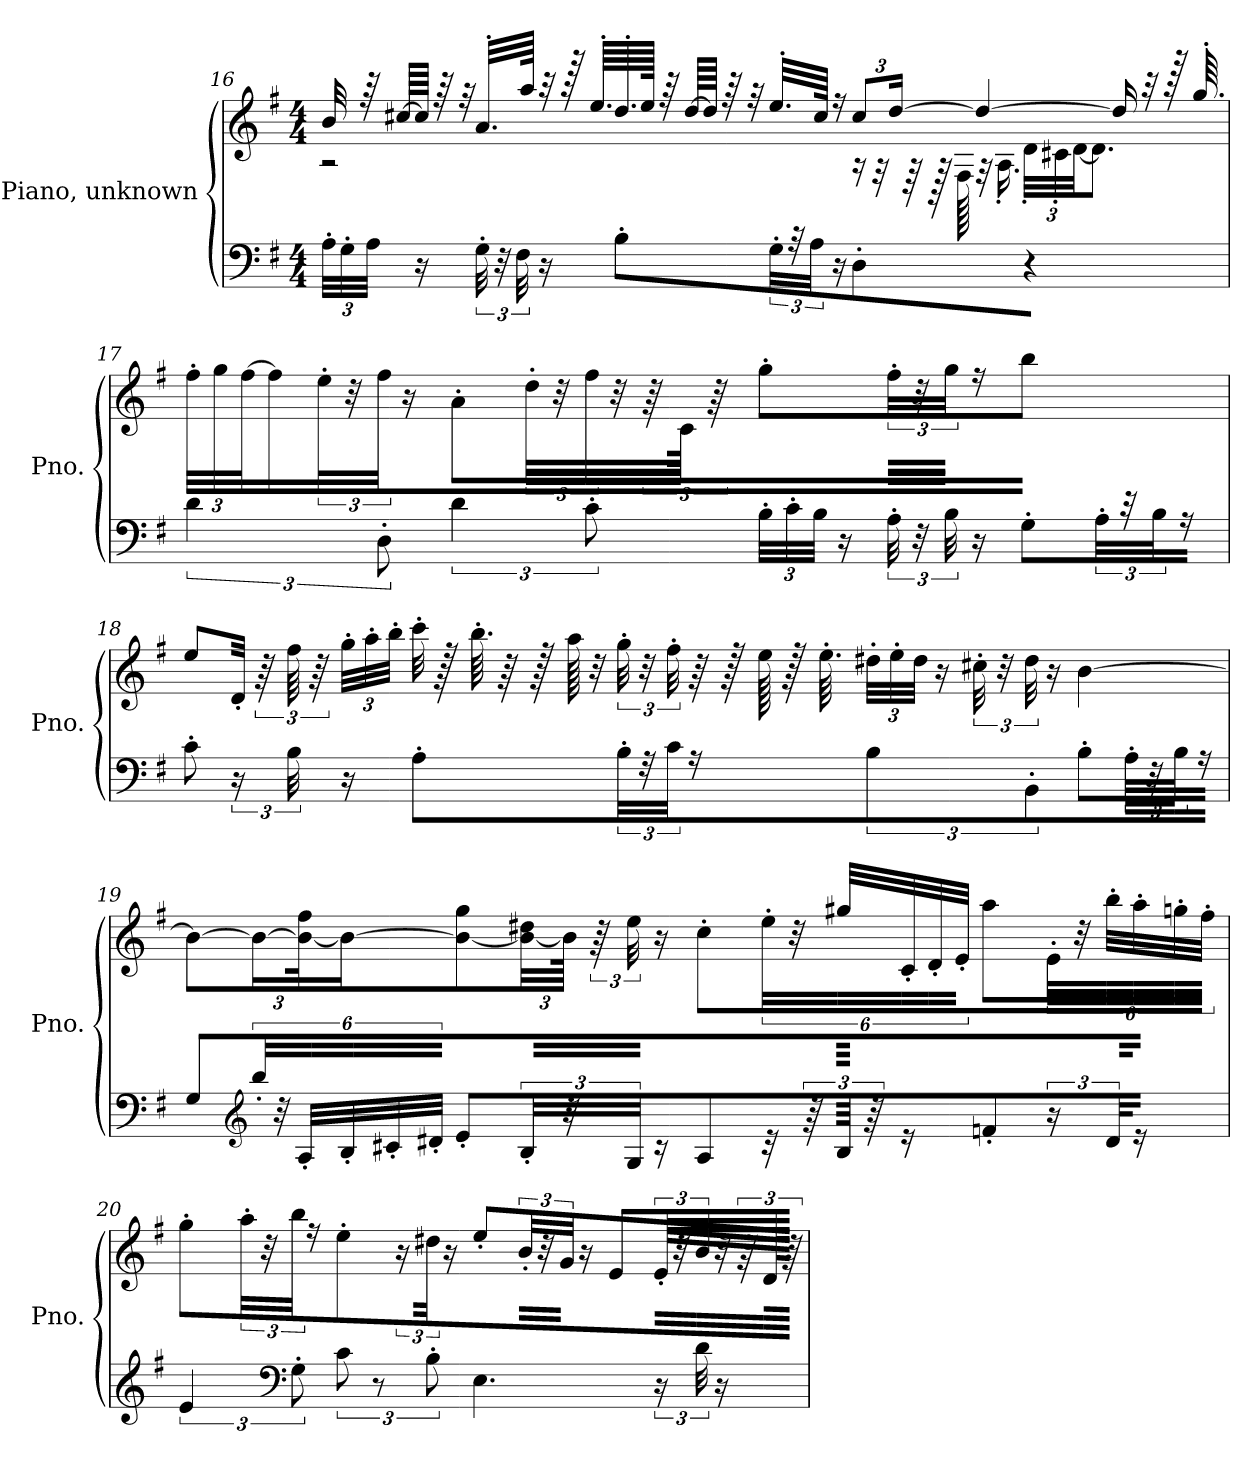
**kern	**kern
*part1	*part1
*staff2	*staff1
*I"Piano, unknown	*
*I'Pno.	*
!!LO:LB:g=z
*clefF4	*clefG2
*k[f#]	*k[f#]
*M4/4	*M4/4
*Xbrackettup	*
=16	=16
*	*^
48A'\LLL	32b/	2r
48G'\	.	.
.	64r	.
48A\JJJ	.	.
.	[64cc#X/LLLL	.
16r	64cc#/JJJJ]	.
.	64r	.
.	32r	.
*brackettup	*	*
48G'\	32.a'/LLL	.
48r	.	.
48F#\	.	.
.	64aa/JJJk	.
16r	32r	.
.	128r	.
.	64.ee'/LLLL	.
8B'\L	64.dd'/	.
.	128ee/JJJJk	.
.	64r	.
.	[64dd/LLLL	.
.	64dd/JJJJ]	.
.	64r	.
.	32r	.
48G'\Jkk	32.ee'/LLL	.
48r	.	.
48A\	.	.
.	64cc#/JJJk	.
16r	16r	.
*	*Xbrackettup	*
4D'\	12cc#/L	16r
.	.	32r
.	[24dd/Jk	.
.	.	64r
.	.	128r
.	.	128F#\
.	4dd/_	32r
.	.	16.A'\
4r	.	48d'\LLL
.	.	48c#X'\
.	.	[48d\JJ
.	.	8.d\J]
.	16dd/]	.
.	32r	.
.	128r	.
.	64.gg'/	.
*	*v	*v
!!LO:LB:g=z
=17	=17
6d\	48ff#'\LLL
.	48gg\
.	[48ff#\J
.	16ff#\]
*	*brackettup
.	48ee'\JJk
.	48r
12D'\	48ff#\
.	16r
6d\	8a'\L
.	48dd'\Jkk
.	48r
12c'\	48ff#\
.	32r
.	96r
.	96c/
.	96r
*Xbrackettup	*
48B'\LLL	8gg'\L
48c'\	.
48B\JJJ	.
16r	.
*brackettup	*
48A'\	48ff#'\Jkk
48r	48r
48B\	48gg\
16r	16r
8G'\L	4bb\
48A'\Jkk	.
48r	.
48B\	.
16r	.
!!LO:LB:g=z
=18	=18
8c'\	8ee/L
24r	32d'/Jkk
.	96r
48B\	96ff#\
.	96r
*	*Xbrackettup
16r	48gg'\LLL
.	48aa'\
.	48bb'\JJJ
8A'\L	32ccc'\
.	128r
.	64.bb'\
.	64r
.	128r
.	128aa\
.	32r
*	*brackettup
48B'\Jkk	48gg'\
48r	48r
48c\	48ff#'\
16r	64r
.	128r
.	128ee\
.	128r
.	64.ee'\
*	*Xbrackettup
6B\	48dd#X'\LLL
.	48ee'\
.	48dd#\JJJ
.	16r
*	*brackettup
.	48cc#X'\
.	48r
12BB'/	48dd#\
.	16r
8B'\L	[4b\
48A'\Jkk	.
48r	.
48B\	.
16r	.
!!LO:PB:g=z
=19	=19
8G\L	8b\L_
*clefG2	*
*	*Xbrackettup
48bb'\Jkk	24b\L_
48r	.
48A'/LLL	48b\_ 48ff#\K
*Xbrackettup	*
48B'/	16b\J_
48c#X'/	.
48d#X'/JJJ	.
8e'/L	8b\_ 8gg\
*brackettup	*brackettup
48B'/Jkk	48b\_ 48dd#X\LL
48r	96b\JJJk]
.	96r
48G/	48ee\
16r	16r
8A/	8cc'\L
32r	48ee'\Jkk
.	48r
96r	.
96B/	48gg#X/LLL
96r	.
*	*Xbrackettup
16r	48c'/
.	48d'/
.	48e'/JJJ
8fn'/	8aa\L
*	*brackettup
24r	48e'\Jkk
.	48r
48d#/	48bb'\LLL
*	*Xbrackettup
16r	48aa'\
.	48ggn'\
.	48ff#'\JJJ
!!LO:LB:g=z
=20	=20
6e/	8gg'\L
*	*brackettup
.	48aa'\Jkk
.	48r
*clefF4	*
12G'\	48bb\
.	16r
12c\	8ee'\
12r	.
.	24r
12B'\	48dd#X\
.	16r
4.E\	8ee'\L
.	48b'\Jkk
.	48r
.	48g/
.	16r
.	8e/L
24r	48e'/Jkk
.	48r
48d\	48b\
16r	32r
.	96r
.	96d/
.	96r
=	=
*-	*-
